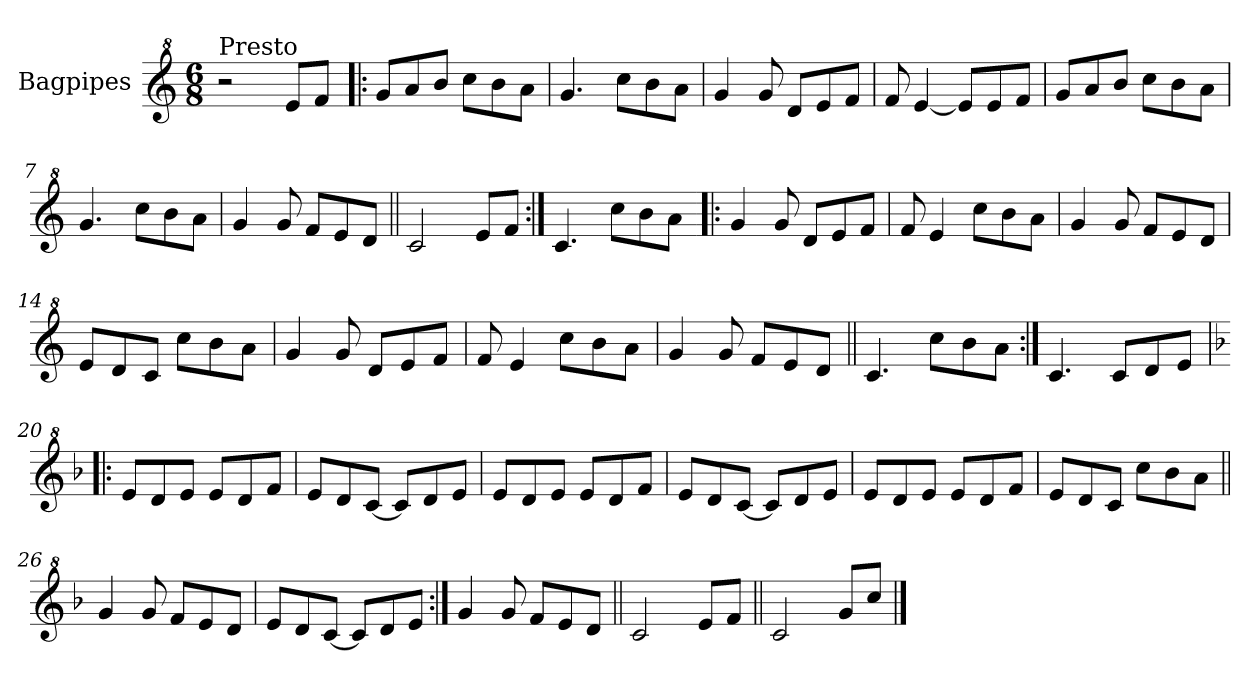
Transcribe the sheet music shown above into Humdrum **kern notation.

**kern
*part1
*staff1
*I"Bagpipes
*I'Bag
*clefG^2
*k[]
*C:
*M6/8
=1
!LO:TX:a:t=Presto
2r
8ee/L
8ff/J
=2!|:
8gg/L
8aa/
8bb/J
8ccc\L
8bb\
8aa\J
=3
4.gg/
8ccc\L
8bb\
8aa\J
=4
4gg/
8gg/
8dd/L
8ee/
8ff/J
=5
8ff/
[4ee/
8ee/L]
8ee/
8ff/J
=6
8gg/L
8aa/
8bb/J
8ccc\L
8bb\
8aa\J
=7
4.gg/
8ccc\L
8bb\
8aa\J
!!LO:LB:g=z
=8
4gg/
8gg/
8ff/L
8ee/
8dd/J
=9||
2cc/
8ee/L
8ff/J
=10:|!
4.cc/
8ccc\L
8bb\
8aa\J
=11!|:
4gg/
8gg/
8dd/L
8ee/
8ff/J
=12
8ff/
4ee/
8ccc\L
8bb\
8aa\J
=13
4gg/
8gg/
8ff/L
8ee/
8dd/J
=14
8ee/L
8dd/
8cc/J
8ccc\L
8bb\
8aa\J
!!LO:LB:g=z
=15
4gg/
8gg/
8dd/L
8ee/
8ff/J
=16
8ff/
4ee/
8ccc\L
8bb\
8aa\J
=17
4gg/
8gg/
8ff/L
8ee/
8dd/J
=18||
4.cc/
8ccc\L
8bb\
8aa\J
=19:|!
4.cc/
8cc/L
8dd/
8ee/J
=20!|:
*k[b-]
*F:
8ee/L
8dd/
8ee/J
8ee/L
8dd/
8ff/J
=21
8ee/L
8dd/
[8cc/J
8cc/L]
8dd/
8ee/J
!!LO:LB:g=z
=22
8ee/L
8dd/
8ee/J
8ee/L
8dd/
8ff/J
=23
8ee/L
8dd/
[8cc/J
8cc/L]
8dd/
8ee/J
=24
8ee/L
8dd/
8ee/J
8ee/L
8dd/
8ff/J
=25
8ee/L
8dd/
8cc/J
8ccc\L
8bb-\
8aa\J
=26||
4gg/
8gg/
8ff/L
8ee/
8dd/J
=27
8ee/L
8dd/
[8cc/J
8cc/L]
8dd/
8ee/J
!!LO:LB:g=z
=28:|!
4gg/
8gg/
8ff/L
8ee/
8dd/J
=29||
2cc/
8ee/L
8ff/J
=30||
2cc/
8gg/L
8ccc/J
==
*-
